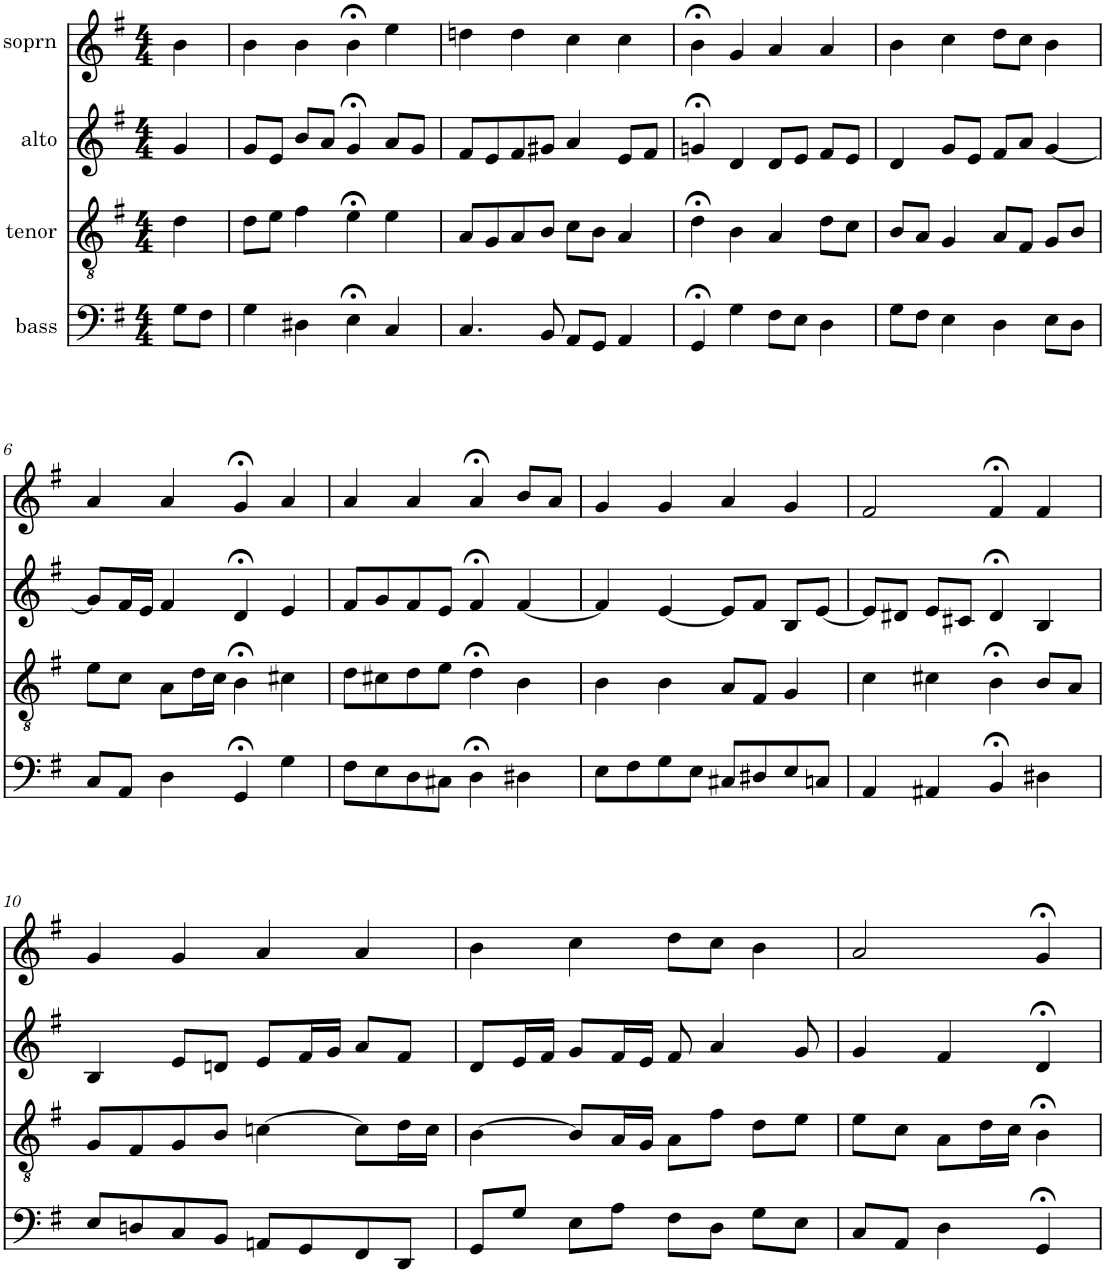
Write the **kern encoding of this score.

**kern	**kern	**kern	**kern
*part4	*part3	*part2	*part1
*staff4	*staff3	*staff2	*staff1
*I"bass	*I"tenor	*I"alto	*I"soprn
*clefF4	*clefGv2	*clefG2	*clefG2
*k[f#]	*k[f#]	*k[f#]	*k[f#]
*G:	*G:	*G:	*G:
*M4/4	*M4/4	*M4/4	*M4/4
=1	=1	=1	=1
8G\L	4d\	4g/	4b\
8F#\J	.	.	.
=2	=2	=2	=2
4G\	8d\L	8g/L	4b\
.	8e\J	8e/J	.
4D#X\	4f#\	8b/L	4b\
.	.	8a/J	.
4E;<\	4e;<\	4g;</	4b;<\
4C/	4e\	8a/L	4ee\
.	.	8g/J	.
=3	=3	=3	=3
4.C/	8A/L	8f#/L	4ddn\
.	8G/	8e/	.
.	8A/	8f#/	4dd\
8BB/	8B/J	8g#X/J	.
8AA/L	8c\L	4a/	4cc\
8GG/J	8B\J	.	.
4AA/	4A/	8e/L	4cc\
.	.	8f#/J	.
=4	=4	=4	=4
4GG;</	4d;<\	4gn;</	4b;<\
4G\	4B\	4d/	4g/
8F#\L	4A/	8d/L	4a/
8E\J	.	8e/J	.
4D\	8d\L	8f#/L	4a/
.	8c\J	8e/J	.
=5	=5	=5	=5
8G\L	8B/L	4d/	4b\
8F#\J	8A/J	.	.
4E\	4G/	8g/L	4cc\
.	.	8e/J	.
4D\	8A/L	8f#/L	8dd\L
.	8F#/J	8a/J	8cc\J
8E\L	8G/L	[4g/	4b\
8D\J	8B/J	.	.
!!LO:LB:g=z
=6	=6	=6	=6
8C/L	8e\L	8g/L]	4a/
8AA/J	8c\J	16f#/L	.
.	.	16e/JJ	.
4D\	8A\L	4f#/	4a/
.	16d\L	.	.
.	16c\JJ	.	.
4GG;</	4B;<\	4d;</	4g;</
4G\	4c#X\	4e/	4a/
=7	=7	=7	=7
8F#\L	8d\L	8f#/L	4a/
8E\	8c#X\	8g/	.
8D\	8d\	8f#/	4a/
8C#X\J	8e\J	8e/J	.
4D;<\	4d;<\	4f#;</	4a;</
4D#X\	4B\	[4f#/	8b/L
.	.	.	8a/J
=8	=8	=8	=8
8E\L	4B\	4f#/]	4g/
8F#\	.	.	.
8G\	4B\	[4e/	4g/
8E\J	.	.	.
8C#X/L	8A/L	8e/L]	4a/
8D#X/	8F#/J	8f#/J	.
8E/	4G/	8B/L	4g/
8Cn/J	.	[8e/J	.
=9	=9	=9	=9
4AA/	4c\	8e/L]	2f#/
.	.	8d#X/J	.
4AA#X/	4c#X\	8e/L	.
.	.	8c#X/J	.
4BB;</	4B;<\	4d#;</	4f#;</
4D#X\	8B/L	4B/	4f#/
.	8A/J	.	.
!!LO:LB:g=z
=10	=10	=10	=10
8E/L	8G/L	4B/	4g/
8Dn/	8F#/	.	.
8C/	8G/	8e/L	4g/
8BB/J	8B/J	8dn/J	.
8AAn/L	[4cn\	8e/L	4a/
8GG/	.	16f#/L	.
.	.	16g/JJ	.
8FF#/	8c\L]	8a/L	4a/
8DD/J	16d\L	8f#/J	.
.	16c\JJ	.	.
=11	=11	=11	=11
8GG/L	[4B\	8d/L	4b\
8G/J	.	16e/L	.
.	.	16f#/JJ	.
8E\L	8B/L]	8g/L	4cc\
8A\J	16A/L	16f#/L	.
.	16G/JJ	16e/JJ	.
8F#\L	8A\L	8f#/	8dd\L
8D\J	8f#\J	4a/	8cc\J
8G\L	8d\L	.	4b\
8E\J	8e\J	8g/	.
=12	=12	=12	=12
8C/L	8e\L	4g/	2a/
8AA/J	8c\J	.	.
4D\	8A\L	4f#/	.
.	16d\L	.	.
.	16c\JJ	.	.
4GG;</	4B;<\	4d;</	4g;</
=	=	=	=
*-	*-	*-	*-
